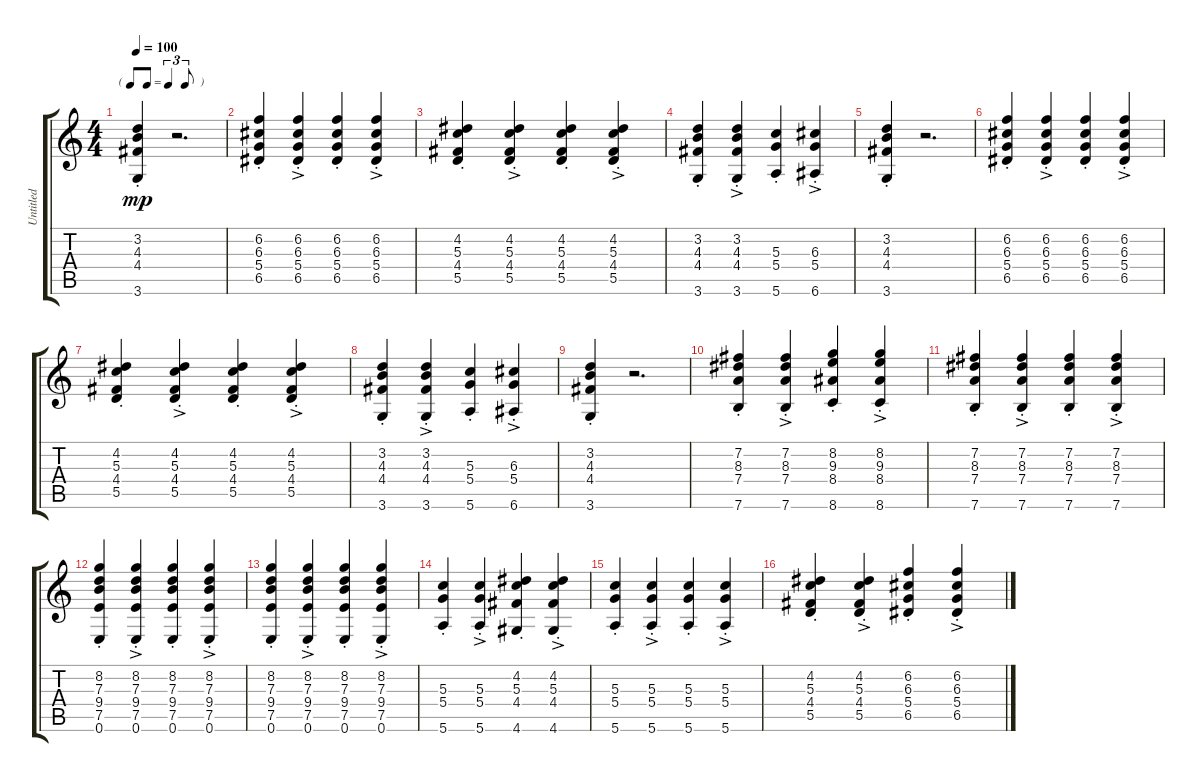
\track ("Untitled" "Untitled") {instrument acousticguitarnylon}
\staff {score tabs}
\tuning (E4 B3 G3 D3 A2 E2) {hide}
\ts (4 4)
\tf triplet8th
\tempo 100
\clef g2
\ks c
(3.2{st} 4.3{st} 4.4{st} 3.6{st}).4{dy mp} r.2{d} |
(6.2{st} 6.3{st} 5.4{st} 6.5{st}).4 (6.2{ac st} 6.3{ac st} 5.4{ac st} 6.5{ac st}).4 (6.2{st} 6.3{st} 5.4{st} 6.5{st}).4 (6.2{ac st} 6.3{ac st} 5.4{ac st} 6.5{ac st}).4 |
(4.2{st} 5.3{st} 4.4{st} 5.5{st}).4 (4.2{ac st} 5.3{ac st} 4.4{ac st} 5.5{ac st}).4 (4.2{st} 5.3{st} 4.4{st} 5.5{st}).4 (4.2{ac st} 5.3{ac st} 4.4{ac st} 5.5{ac st}).4 |
(3.2{st} 4.3{st} 4.4{st} 3.6{st}).4 (3.2{ac st} 4.3{ac st} 4.4{ac st} 3.6{ac st}).4 (5.3{st} 5.4{st} 5.6{st}).4 (6.3{ac st} 5.4{ac st} 6.6{ac st}).4 |
(3.2{st} 4.3{st} 4.4{st} 3.6{st}).4 r.2{d} |
(6.2{st} 6.3{st} 5.4{st} 6.5{st}).4 (6.2{ac st} 6.3{ac st} 5.4{ac st} 6.5{ac st}).4 (6.2{st} 6.3{st} 5.4{st} 6.5{st}).4 (6.2{ac st} 6.3{ac st} 5.4{ac st} 6.5{ac st}).4 |
(4.2{st} 5.3{st} 4.4{st} 5.5{st}).4 (4.2{ac st} 5.3{ac st} 4.4{ac st} 5.5{ac st}).4 (4.2{st} 5.3{st} 4.4{st} 5.5{st}).4 (4.2{ac st} 5.3{ac st} 4.4{ac st} 5.5{ac st}).4 |
(3.2{st} 4.3{st} 4.4{st} 3.6{st}).4 (3.2{ac st} 4.3{ac st} 4.4{ac st} 3.6{ac st}).4 (5.3{st} 5.4{st} 5.6{st}).4 (6.3{ac st} 5.4{ac st} 6.6{ac st}).4 |
(3.2{st} 4.3{st} 4.4{st} 3.6{st}).4 r.2{d} |
(7.2{st} 8.3{st} 7.4{st} 7.6{st}).4 (7.2{ac st} 8.3{ac st} 7.4{ac st} 7.6{ac st}).4 (8.2{st} 9.3{st} 8.4{st} 8.6{st}).4 (8.2{ac st} 9.3{ac st} 8.4{ac st} 8.6{ac st}).4 |
(7.2{st} 8.3{st} 7.4{st} 7.6{st}).4 (7.2{ac st} 8.3{ac st} 7.4{ac st} 7.6{ac st}).4 (7.2{st} 8.3{st} 7.4{st} 7.6{st}).4 (7.2{ac st} 8.3{ac st} 7.4{ac st} 7.6{ac st}).4 |
(8.2{st} 7.3{st} 9.4{st} 7.5{st} 0.6{st}).4 (8.2{ac st} 7.3{ac st} 9.4{ac st} 7.5{ac st} 0.6{ac st}).4 (8.2{st} 7.3{st} 9.4{st} 7.5{st} 0.6{st}).4 (8.2{ac st} 7.3{ac st} 9.4{ac st} 7.5{ac st} 0.6{ac st}).4 |
(8.2{st} 7.3{st} 9.4{st} 7.5{st} 0.6{st}).4 (8.2{ac st} 7.3{ac st} 9.4{ac st} 7.5{ac st} 0.6{ac st}).4 (8.2{st} 7.3{st} 9.4{st} 7.5{st} 0.6{st}).4 (8.2{ac st} 7.3{ac st} 9.4{ac st} 7.5{ac st} 0.6{ac st}).4 |
(5.3{st} 5.4{st} 5.6{st}).4 (5.3{ac st} 5.4{ac st} 5.6{ac st}).4 (4.2{st} 5.3{st} 4.4{st} 4.6{st}).4 (4.2{ac st} 5.3{ac st} 4.4{ac st} 4.6{ac st}).4 |
(5.3{st} 5.4{st} 5.6{st}).4 (5.3{ac st} 5.4{ac st} 5.6{ac st}).4 (5.3{st} 5.4{st} 5.6{st}).4 (5.3{ac st} 5.4{ac st} 5.6{ac st}).4 |
(4.2{st} 5.3{st} 4.4{st} 5.5{st}).4 (4.2{ac st} 5.3{ac st} 4.4{ac st} 5.5{ac st}).4 (6.2{st} 6.3{st} 5.4{st} 6.5{st}).4 (6.2{ac st} 6.3{ac st} 5.4{ac st} 6.5{ac st}).4
